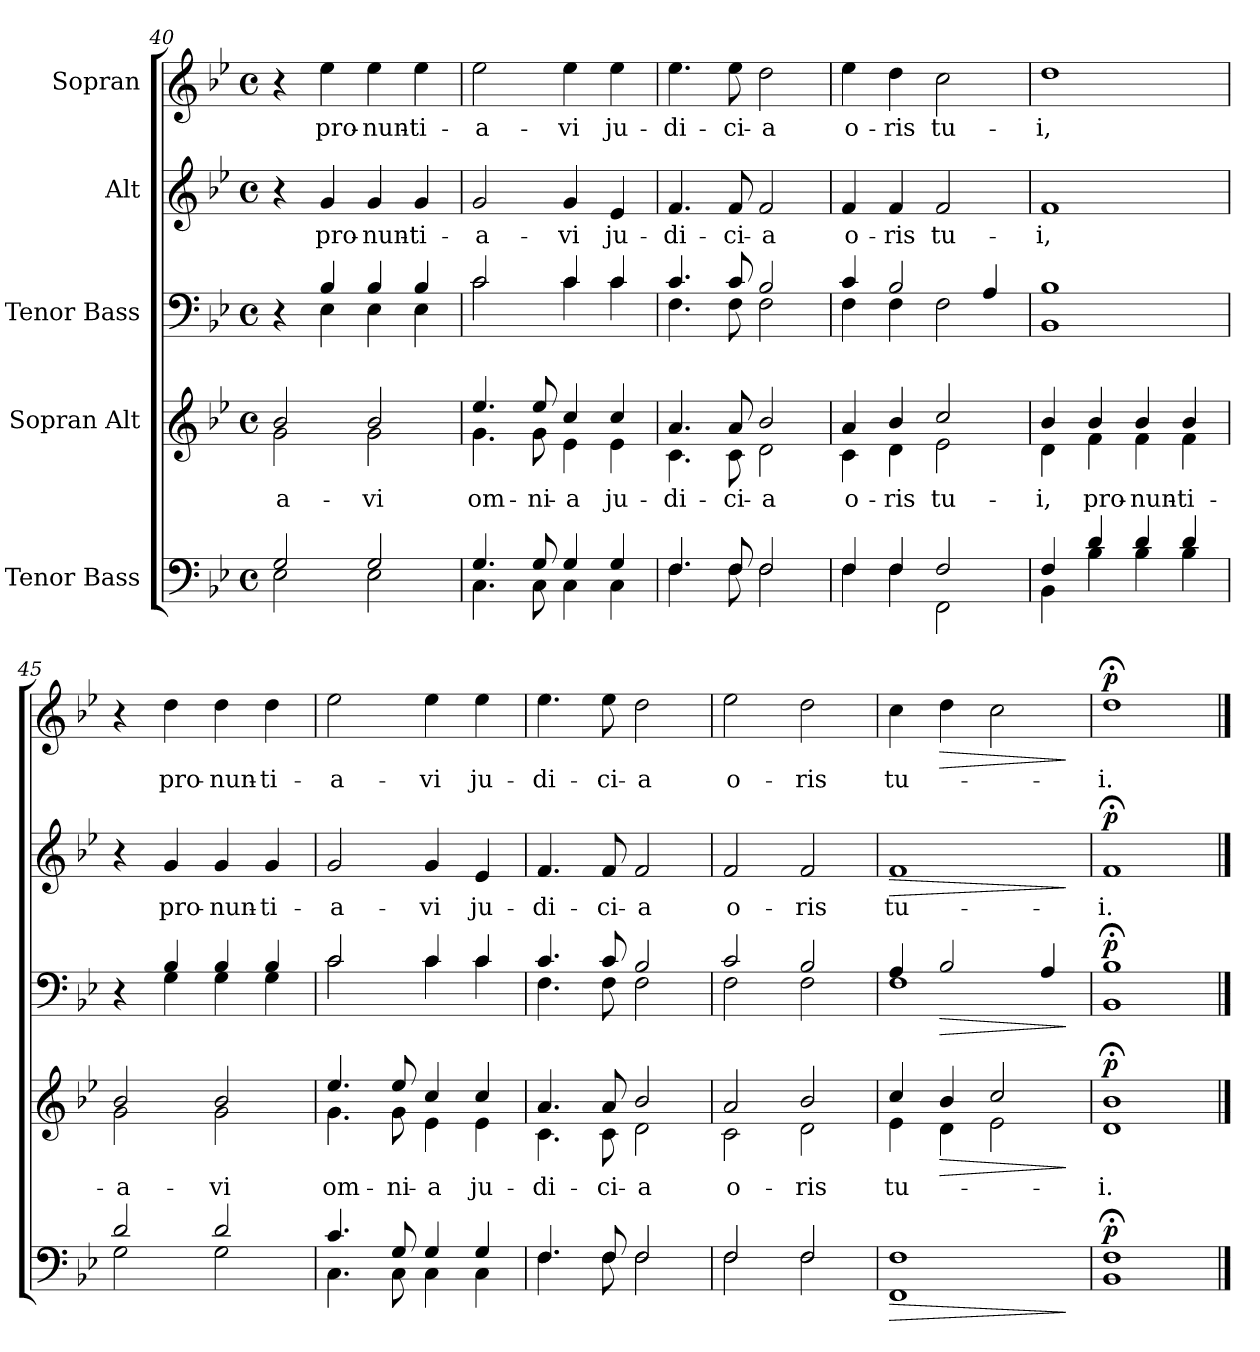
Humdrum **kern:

**kern	**dynam	**kern	**text	**dynam	**kern	**dynam	**kern	**text	**dynam	**kern	**text	**dynam
*part5	*part5	*part4	*part4	*part4	*part3	*part3	*part2	*part2	*part2	*part1	*part1	*part1
*staff5	*staff5	*staff4	*staff4	*staff4	*staff3	*staff3	*staff2	*staff2	*staff2	*staff1	*staff1	*staff1
*I"Tenor Bass	*	*I"Sopran Alt	*	*	*I"Tenor Bass	*	*I"Alt	*	*	*I"Sopran	*	*
*clefF4	*	*clefG2	*	*	*clefF4	*	*clefG2	*	*	*clefG2	*	*
*k[b-e-]	*	*k[b-e-]	*	*	*k[b-e-]	*	*k[b-e-]	*	*	*k[b-e-]	*	*
*M4/4	*	*M4/4	*	*	*M4/4	*	*M4/4	*	*	*M4/4	*	*
*met(c)	*	*met(c)	*	*	*met(c)	*	*met(c)	*	*	*met(c)	*	*
=40	=40	=40	=40	=40	=40	=40	=40	=40	=40	=40	=40	=40
*^	*	*	*	*	*	*	*	*	*	*	*	*
!	!	!	!	!LO:LY:b	!	!	!	!	!	!	!	!	!
*	*	*	*^	*	*	*^	*	*	*	*	*	*	*
2G/	2E-\	.	2b-/	2g\	-a-	.	4r	4ryy	.	4r	.	.	4r	.	.
!	!	!	!	!	!	!	!	!	!	!	!LO:LY:b	!	!	!LO:LY:b	!
.	.	.	.	.	.	.	4B-/	4E-\	.	4g/	pro-	.	4ee-\	pro-	.
!	!	!	!	!	!LO:LY:b	!	!	!	!	!	!LO:LY:b	!	!	!LO:LY:b	!
2G/	2E-\	.	2b-/	2g\	-vi	.	4B-/	4E-\	.	4g/	-nun-	.	4ee-\	-nun-	.
!	!	!	!	!	!	!	!	!	!	!	!LO:LY:b	!	!	!LO:LY:b	!
.	.	.	.	.	.	.	4B-/	4E-\	.	4g/	-ti-	.	4ee-\	-ti-	.
=41	=41	=41	=41	=41	=41	=41	=41	=41	=41	=41	=41	=41	=41	=41	=41
!	!	!	!	!	!LO:LY:b	!	!	!	!	!	!LO:LY:b	!	!	!LO:LY:b	!
4.G/	4.C\	.	4.ee-/	4.g\	om-	.	2c/	2c\	.	2g/	-a-	.	2ee-\	-a-	.
!	!	!	!	!	!LO:LY:b	!	!	!	!	!	!	!	!	!	!
8G/	8C\	.	8ee-/	8g\	-ni-	.	.	.	.	.	.	.	.	.	.
!	!	!	!	!	!LO:LY:b	!	!	!	!	!	!LO:LY:b	!	!	!LO:LY:b	!
4G/	4C\	.	4cc/	4e-\	-a	.	4c/	4c\	.	4g/	-vi	.	4ee-\	-vi	.
!	!	!	!	!	!LO:LY:b	!	!	!	!	!	!LO:LY:b	!	!	!LO:LY:b	!
4G/	4C\	.	4cc/	4e-\	ju-	.	4c/	4c\	.	4e-/	ju-	.	4ee-\	ju-	.
=42	=42	=42	=42	=42	=42	=42	=42	=42	=42	=42	=42	=42	=42	=42	=42
!	!	!	!	!	!LO:LY:b	!	!	!	!	!	!LO:LY:b	!	!	!LO:LY:b	!
4.F/	4.F\	.	4.a/	4.c\	-di-	.	4.c/	4.F\	.	4.f/	-di-	.	4.ee-\	-di-	.
!	!	!	!	!	!LO:LY:b	!	!	!	!	!	!LO:LY:b	!	!	!LO:LY:b	!
8F/	8F\	.	8a/	8c\	-ci-	.	8c/	8F\	.	8f/	-ci-	.	8ee-\	-ci-	.
!	!	!	!	!	!LO:LY:b	!	!	!	!	!	!LO:LY:b	!	!	!LO:LY:b	!
2F/	2F\	.	2b-/	2d\	-a	.	2B-/	2F\	.	2f/	-a	.	2dd\	-a	.
=43	=43	=43	=43	=43	=43	=43	=43	=43	=43	=43	=43	=43	=43	=43	=43
!	!	!	!	!	!LO:LY:b	!	!	!	!	!	!LO:LY:b	!	!	!LO:LY:b	!
4F/	4F\	.	4a/	4c\	o-	.	4c/	4F\	.	4f/	o-	.	4ee-\	o-	.
!	!	!	!	!	!LO:LY:b	!	!	!	!	!	!LO:LY:b	!	!	!LO:LY:b	!
4F/	4F\	.	4b-/	4d\	-ris	.	2B-/	4F\	.	4f/	-ris	.	4dd\	-ris	.
!	!	!	!	!	!LO:LY:b	!	!	!	!	!	!LO:LY:b	!	!	!LO:LY:b	!
2F/	2FF\	.	2cc/	2e-\	tu-	.	.	2F\	.	2f/	tu-	.	2cc\	tu-	.
.	.	.	.	.	.	.	4A/	.	.	.	.	.	.	.	.
!!LO:LB:g=z
=44	=44	=44	=44	=44	=44	=44	=44	=44	=44	=44	=44	=44	=44	=44	=44
!	!	!	!	!	!LO:LY:b	!	!	!	!	!	!LO:LY:b	!	!	!LO:LY:b	!
4F/	4BB-\	.	4b-/	4d\	-i,	.	1B-	1BB-	.	1f	-i,	.	1dd	-i,	.
!	!	!	!	!	!LO:LY:b	!	!	!	!	!	!	!	!	!	!
4d/	4B-\	.	4b-/	4f\	pro-	.	.	.	.	.	.	.	.	.	.
!	!	!	!	!	!LO:LY:b	!	!	!	!	!	!	!	!	!	!
4d/	4B-\	.	4b-/	4f\	-nun-	.	.	.	.	.	.	.	.	.	.
!	!	!	!	!	!LO:LY:b	!	!	!	!	!	!	!	!	!	!
4d/	4B-\	.	4b-/	4f\	-ti-	.	.	.	.	.	.	.	.	.	.
=45	=45	=45	=45	=45	=45	=45	=45	=45	=45	=45	=45	=45	=45	=45	=45
!	!	!	!	!	!LO:LY:b	!	!	!	!	!	!	!	!	!	!
2d/	2G\	.	2b-/	2g\	-a-	.	4r	4ryy	.	4r	.	.	4r	.	.
!	!	!	!	!	!	!	!	!	!	!	!LO:LY:b	!	!	!LO:LY:b	!
.	.	.	.	.	.	.	4B-/	4G\	.	4g/	pro-	.	4dd\	pro-	.
!	!	!	!	!	!LO:LY:b	!	!	!	!	!	!LO:LY:b	!	!	!LO:LY:b	!
2d/	2G\	.	2b-/	2g\	-vi	.	4B-/	4G\	.	4g/	-nun-	.	4dd\	-nun-	.
!	!	!	!	!	!	!	!	!	!	!	!LO:LY:b	!	!	!LO:LY:b	!
.	.	.	.	.	.	.	4B-/	4G\	.	4g/	-ti-	.	4dd\	-ti-	.
=46	=46	=46	=46	=46	=46	=46	=46	=46	=46	=46	=46	=46	=46	=46	=46
!	!	!	!	!	!LO:LY:b	!	!	!	!	!	!LO:LY:b	!	!	!LO:LY:b	!
4.c/	4.C\	.	4.ee-/	4.g\	om-	.	2c/	2c\	.	2g/	-a-	.	2ee-\	-a-	.
!	!	!	!	!	!LO:LY:b	!	!	!	!	!	!	!	!	!	!
8G/	8C\	.	8ee-/	8g\	-ni-	.	.	.	.	.	.	.	.	.	.
!	!	!	!	!	!LO:LY:b	!	!	!	!	!	!LO:LY:b	!	!	!LO:LY:b	!
4G/	4C\	.	4cc/	4e-\	-a	.	4c/	4c\	.	4g/	-vi	.	4ee-\	-vi	.
!	!	!	!	!	!LO:LY:b	!	!	!	!	!	!LO:LY:b	!	!	!LO:LY:b	!
4G/	4C\	.	4cc/	4e-\	ju-	.	4c/	4c\	.	4e-/	ju-	.	4ee-\	ju-	.
=47	=47	=47	=47	=47	=47	=47	=47	=47	=47	=47	=47	=47	=47	=47	=47
!	!	!	!	!	!LO:LY:b	!	!	!	!	!	!LO:LY:b	!	!	!LO:LY:b	!
4.F/	4.F\	.	4.a/	4.c\	-di-	.	4.c/	4.F\	.	4.f/	-di-	.	4.ee-\	-di-	.
!	!	!	!	!	!LO:LY:b	!	!	!	!	!	!LO:LY:b	!	!	!LO:LY:b	!
8F/	8F\	.	8a/	8c\	-ci-	.	8c/	8F\	.	8f/	-ci-	.	8ee-\	-ci-	.
!	!	!	!	!	!LO:LY:b	!	!	!	!	!	!LO:LY:b	!	!	!LO:LY:b	!
2F/	2F\	.	2b-/	2d\	-a	.	2B-/	2F\	.	2f/	-a	.	2dd\	-a	.
=48	=48	=48	=48	=48	=48	=48	=48	=48	=48	=48	=48	=48	=48	=48	=48
!	!	!	!	!	!LO:LY:b	!	!	!	!	!	!LO:LY:b	!	!	!LO:LY:b	!
2F/	2F\	.	2a/	2c\	o-	.	2c/	2F\	.	2f/	o-	.	2ee-\	o-	.
!	!	!	!	!	!LO:LY:b	!	!	!	!	!	!LO:LY:b	!	!	!LO:LY:b	!
2F/	2F\	.	2b-/	2d\	-ris	.	2B-/	2F\	.	2f/	-ris	.	2dd\	-ris	.
=49	=49	=49	=49	=49	=49	=49	=49	=49	=49	=49	=49	=49	=49	=49	=49
!	!	!LO:HP:b	!	!	!LO:LY:b	!	!	!	!	!	!LO:LY:b	!LO:HP:b	!	!LO:LY:b	!
1F	1FF	>	4cc/	4e-\	tu-	.	4A/	1F	.	1f	tu-	>	4cc\	tu-	.
!	!	!	!	!	!	!LO:HP:b	!	!	!LO:HP:b	!	!	!	!	!	!LO:HP:b
.	.	.	4b-/	4d\	.	>	2B-/	.	>	.	.	.	4dd\	.	>
.	.	.	2cc/	2e-\	.	.	.	.	.	.	.	.	2cc\	.	.
.	.	.	.	.	.	.	4A/	.	.	.	.	.	.	.	.
*v	*v	*	*	*	*	*	*v	*v	*	*	*	*	*	*	*
*	*	*v	*v	*	*	*	*	*	*	*	*	*	*
.	]	.	.	]	.	]	.	.	]	.	.	]
=50	=50	=50	=50	=50	=50	=50	=50	=50	=50	=50	=50	=50
*^	*	*	*	*	*	*	*	*	*	*	*	*
!	!	!LO:DY:a	!	!LO:LY:b	!LO:DY:a	!	!LO:DY:a	!	!LO:LY:b	!LO:DY:a	!	!LO:LY:b	!LO:DY:a
*	*	*	*^	*	*	*^	*	*	*	*	*	*	*
1F;<	1BB-	p	1b-;<	1d	-i.	p	1B-;<	1BB-	p	1f;<	-i.	p	1dd;<	-i.	p
*v	*v	*	*	*	*	*	*v	*v	*	*	*	*	*	*	*
*	*	*v	*v	*	*	*	*	*	*	*	*	*	*
==	==	==	==	==	==	==	==	==	==	==	==	==
*-	*-	*-	*-	*-	*-	*-	*-	*-	*-	*-	*-	*-
